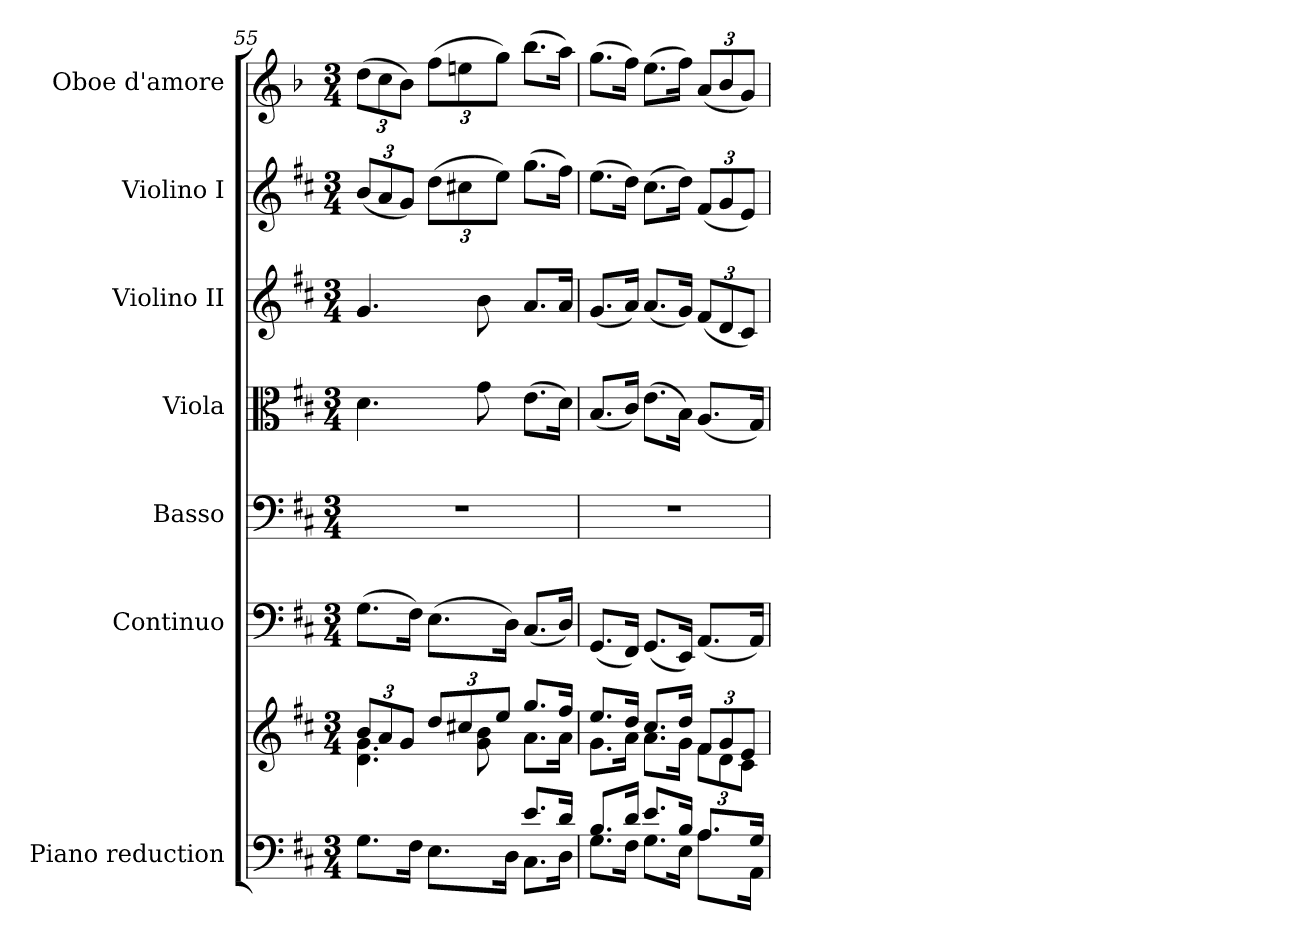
**kern	**kern	**kern	**kern	**kern	**kern	**kern	**kern
*part7	*part7	*part6	*part5	*part4	*part3	*part2	*part1
*staff8	*staff7	*staff6	*staff5	*staff4	*staff3	*staff2	*staff1
*I"Piano reduction	*	*I"Continuo	*I"Basso	*I"Viola	*I"Violino II	*I"Violino I	*I"Oboe d'amore
*I'Pno	*	*	*	*	*	*	*I'Ob
*clefF4	*clefG2	*clefF4	*clefF4	*clefC3	*clefG2	*clefG2	*clefG2
*	*	*	*	*	*	*	*ITrd2c3
*k[f#c#]	*k[f#c#]	*k[f#c#]	*k[f#c#]	*k[f#c#]	*k[f#c#]	*k[f#c#]	*k[f#c#]
*M3/4	*M3/4	*M3/4	*M3/4	*M3/4	*M3/4	*M3/4	*M3/4
=55	=55	=55	=55	=55	=55	=55	=55
*^	*	*	*	*	*	*	*
*	*	*Xbrackettup	*	*	*	*	*Xbrackettup	*Xbrackettup
*	*	*^	*	*	*	*	*	*
8.G\L	2ryy	12b/L	4.d\ 4.g\	(8.G\L	2.r	4.d\	4.g/	(12b/L	(12b\L
.	.	12a/	.	.	.	.	.	12a/	12a\
.	.	12g/J	.	.	.	.	.	12g/J)	12g\J)
16F#\Jk	.	.	.	16F#\Jk)	.	.	.	.	.
8.E\L	.	12dd/L	.	(8.E\L	.	.	.	(12dd\L	(12dd\L
.	.	12cc#X/	.	.	.	.	.	12cc#X\	12cc#X\
.	.	.	8g\ 8b\	.	.	8g\	8b\	.	.
.	.	12ee/J	.	.	.	.	.	12ee\J)	12ee\J)
16D\Jk	.	.	.	16D\Jk)	.	.	.	.	.
8.e/L	8.C#\L	8.gg/L	8.a\L	(8.C#/L	.	(8.e\L	8.a/L	(8.gg\L	(8.gg\L
16d/Jk	16D\Jk	16ff#/Jk	16a\Jk	16D/Jk)	.	16d\Jk)	16a/Jk	16ff#\Jk)	16ff#\Jk)
=56	=56	=56	=56	=56	=56	=56	=56	=56	=56
8.B/L	8.G\L	8.ee/L	8.g\L	(8.GG/L	2.r	(8.B/L	(8.g/L	(8.ee\L	(8.ee\L
16d/Jk	16F#\Jk	16dd/Jk	16a\Jk	16FF#/Jk)	.	16c#/Jk)	16a/Jk)	16dd\Jk)	16dd\Jk)
8.e/L	8.G\L	8.cc#/L	8.a\L	(8.GG/L	.	(8.e\L	(8.a/L	(8.cc#\L	(8.cc#\L
16B/Jk	16E\Jk	16dd/Jk	16g\Jk	16EE/Jk)	.	16B\Jk)	16g/Jk)	16dd\Jk)	16dd\Jk)
*	*	*	*	*	*	*	*Xbrackettup	*	*
8.A/L	8.A\L	12f#/L	12f#\L	(8.AA/L	.	(8.A/L	(12f#/L	(12f#/L	(12f#/L
.	.	12g/	12d\	.	.	.	12d/	12g/	12g/
.	.	12e/J	12c#\J	.	.	.	12c#/J)	12e/J)	12e/J)
16G/Jk	16AA\Jk	.	.	16AA/Jk)	.	16G/Jk)	.	.	.
*v	*v	*	*	*	*	*	*	*	*
*	*v	*v	*	*	*	*	*	*
=	=	=	=	=	=	=	=
*-	*-	*-	*-	*-	*-	*-	*-
